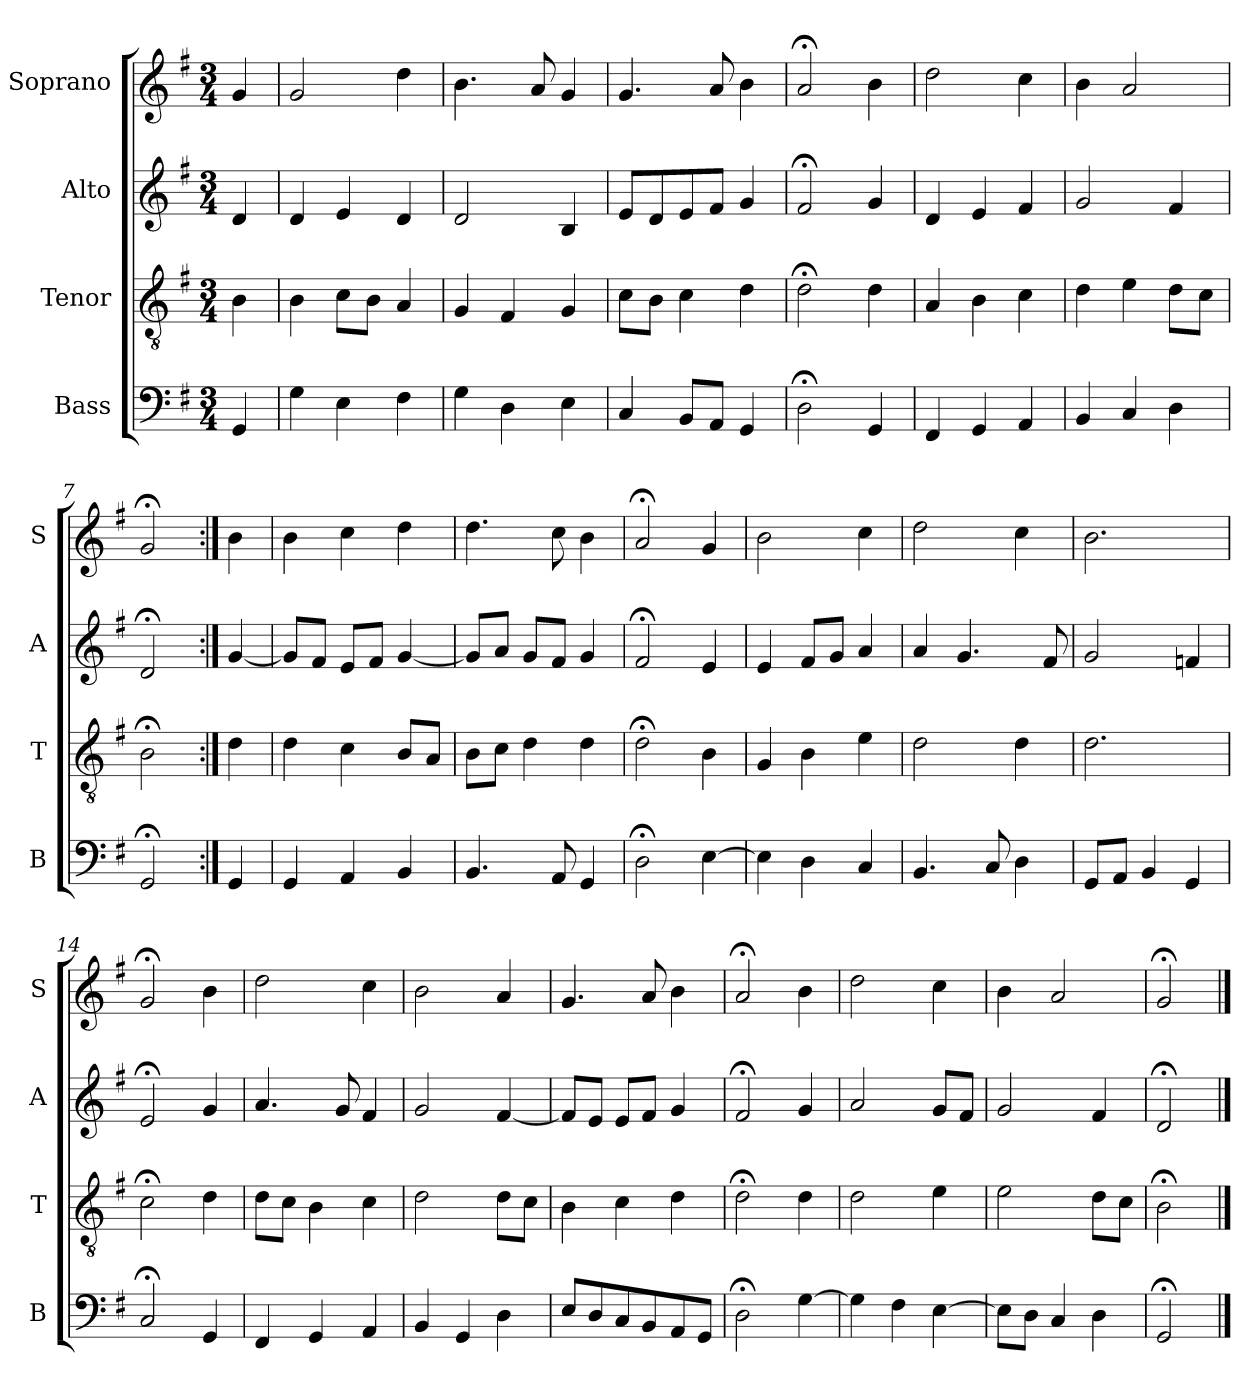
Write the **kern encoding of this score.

**kern	**kern	**kern	**kern
*part4	*part3	*part2	*part1
*staff4	*staff3	*staff2	*staff1
*I"Bass	*I"Tenor	*I"Alto	*I"Soprano
*I'B	*I'T	*I'A	*I'S
*clefF4	*clefGv2	*clefG2	*clefG2
*k[f#]	*k[f#]	*k[f#]	*k[f#]
*G:	*G:	*G:	*G:
*M3/4	*M3/4	*M3/4	*M3/4
=	=	=	=
4GG	4B	4d	4g
=1	=1	=1	=1
4G	4B	4d	2g
4E	8cL	4e	.
.	8BJ	.	.
4F#	4A	4d	4dd
=2	=2	=2	=2
4G	4G	2d	4.b
4D	4F#	.	.
.	.	.	8a
4E	4G	4B	4g
=3	=3	=3	=3
4C	8cL	8eL	4.g
.	8BJ	8d	.
8BBL	4c	8e	.
8AAJ	.	8f#J	8a
4GG	4d	4g	4b
=4	=4	=4	=4
2D;<	2d;<	2f#;<	2a;<
4GG	4d	4g	4b
=5	=5	=5	=5
4FF#	4A	4d	2dd
4GG	4B	4e	.
4AA	4c	4f#	4cc
=6	=6	=6	=6
4BB	4d	2g	4b
4C	4e	.	2a
4D	8dL	4f#	.
.	8cJ	.	.
=7	=7	=7	=7
2GG;<	2B;<	2d;<	2g;<
=:|!	=:|!	=:|!	=:|!
4GG	4d	[4g	4b
=8	=8	=8	=8
4GG	4d	8gL]	4b
.	.	8f#J	.
4AA	4c	8eL	4cc
.	.	8f#J	.
4BB	8BL	[4g	4dd
.	8AJ	.	.
=9	=9	=9	=9
4.BB	8BL	8gL]	4.dd
.	8cJ	8aJ	.
.	4d	8gL	.
8AA	.	8f#J	8cc
4GG	4d	4g	4b
=10	=10	=10	=10
2D;<	2d;<	2f#;<	2a;<
[4E	4B	4e	4g
=11	=11	=11	=11
4E]	4G	4e	2b
4D	4B	8f#L	.
.	.	8gJ	.
4C	4e	4a	4cc
=12	=12	=12	=12
4.BB	2d	4a	2dd
.	.	4.g	.
8C	.	.	.
4D	4d	.	4cc
.	.	8f#	.
=13	=13	=13	=13
8GGL	2.d	2g	2.b
8AAJ	.	.	.
4BB	.	.	.
4GG	.	4fn	.
=14	=14	=14	=14
2C;<	2c;<	2e;<	2g;<
4GG	4d	4g	4b
=15	=15	=15	=15
4FF#	8dL	4.a	2dd
.	8cJ	.	.
4GG	4B	.	.
.	.	8g	.
4AA	4c	4f#	4cc
=16	=16	=16	=16
4BB	2d	2g	2b
4GG	.	.	.
4D	8dL	[4f#	4a
.	8cJ	.	.
=17	=17	=17	=17
8EL	4B	8f#L]	4.g
8D	.	8eJ	.
8C	4c	8eL	.
8BB	.	8f#J	8a
8AA	4d	4g	4b
8GGJ	.	.	.
=18	=18	=18	=18
2D;<	2d;<	2f#;<	2a;<
[4G	4d	4g	4b
=19	=19	=19	=19
4G]	2d	2a	2dd
4F#	.	.	.
[4E	4e	8gL	4cc
.	.	8f#J	.
=20	=20	=20	=20
8EL]	2e	2g	4b
8DJ	.	.	.
4C	.	.	2a
4D	8dL	4f#	.
.	8cJ	.	.
=21	=21	=21	=21
2GG;<	2B;<	2d;<	2g;<
==	==	==	==
*-	*-	*-	*-
